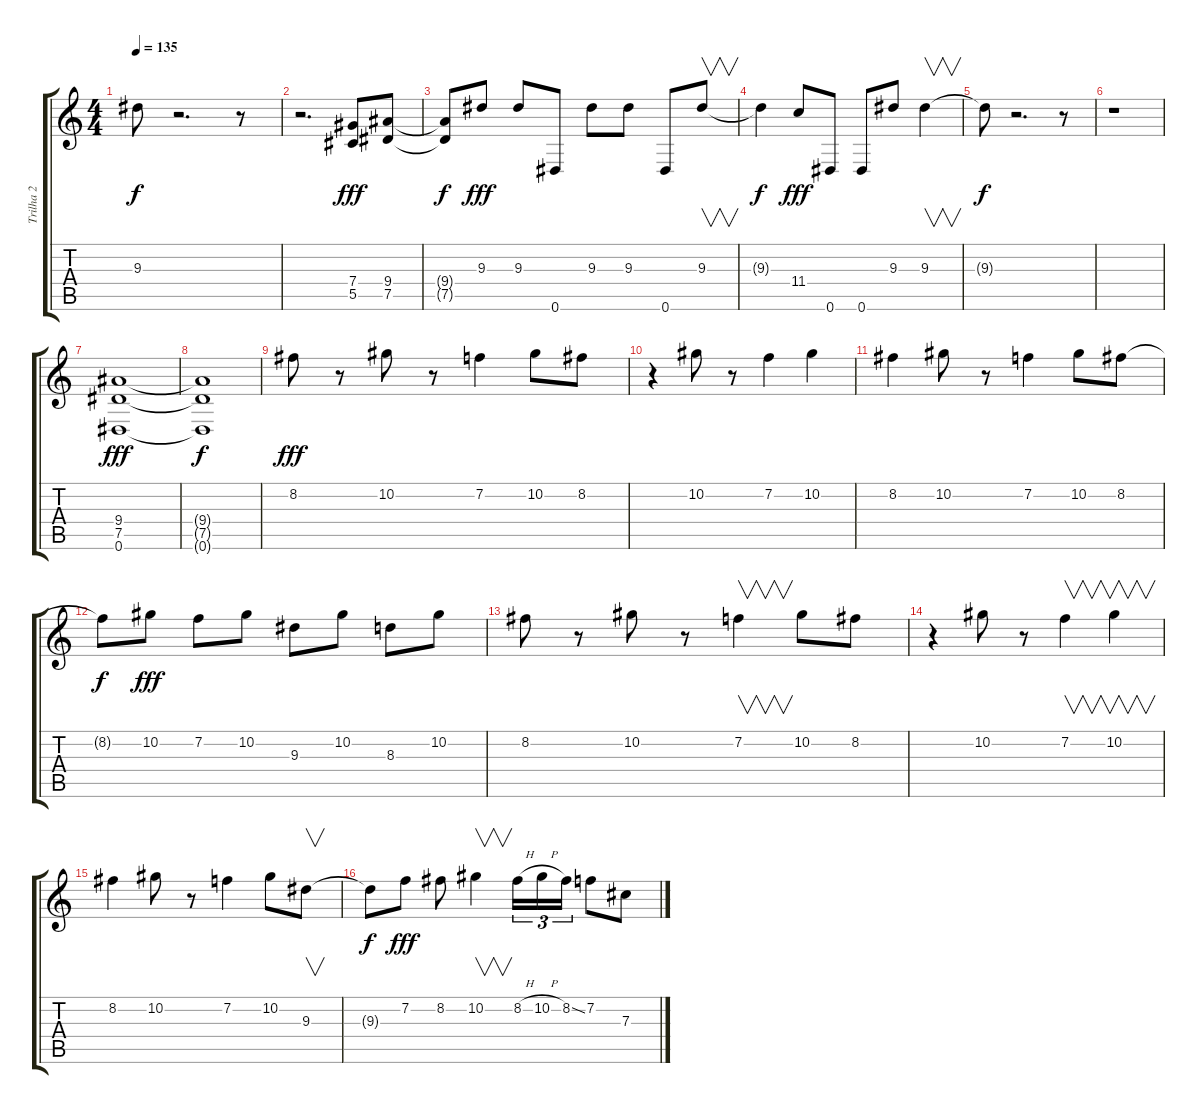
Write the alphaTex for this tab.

\track ("Trilha 2" "Trilha 2") {instrument overdrivenguitar}
\staff {score tabs}
\tuning (Eb4 Bb3 Gb3 Db3 Ab2 Eb2) {hide}
\ts (4 4)
\tempo 135
\clef g2
\ks c
9.3{t}.8{dy f} r.2{d} r.8 |
r.2{d} (7.4 5.5).8{dy fff} (9.4 7.5).8 |
(9.4{t} 7.5{t}).8{dy f} 9.3.8{dy fff} 9.3.8 0.6.8 9.3.8 9.3.8 0.6.8 9.3.8{v} |
9.3{t}.4{dy f} 11.4.8{dy fff} 0.6.8 0.6.8 9.3.8 9.3.4{v} |
9.3{t}.8{dy f} r.2{d} r.8 |
r.1 |
(9.4 7.5 0.6).1{dy fff} |
(9.4{t} 7.5{t} 0.6{t}).1{dy f} |
8.2.8{dy fff} r.8 10.2.8 r.8 7.2.4 10.2.8 8.2.8 |
r.4 10.2.8 r.8 7.2.4 10.2.4 |
8.2.4 10.2.8 r.8 7.2.4 10.2.8 8.2.8 |
8.2{t}.8{dy f} 10.2.8{dy fff} 7.2.8 10.2.8 9.3.8 10.2.8 8.3.8 10.2.8 |
8.2.8 r.8 10.2.8 r.8 7.2.4{v} 10.2.8 8.2.8 |
r.4 10.2.8 r.8 7.2.4{v} 10.2.4{v} |
8.2.4 10.2.8 r.8 7.2.4 10.2.8 9.3.8{v} |
9.3{t}.8{dy f} 7.2.8{dy fff} 8.2.8 10.2.4{v} 8.2{h}.16{tu (3 2)} 10.2{h}.16{tu (3 2)} 8.2{ss}.16{tu (3 2)} 7.2.8 7.3.8
